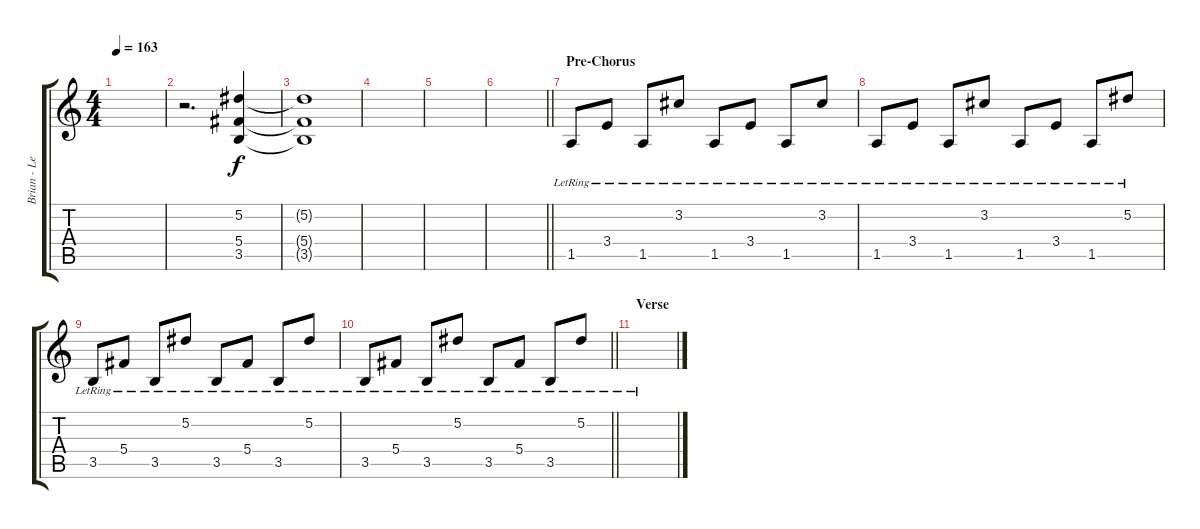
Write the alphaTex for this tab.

\track ("Brian - Lead Gtr (1/2 Step Down Drop C#)" "Brian - Le") {instrument electricguitarjazz}
\staff {score tabs}
\tuning (Eb4 Bb3 Gb3 Db3 Ab2 Db2) {hide}
\ts (4 4)
\tempo 163
\clef g2
\ks c
|
r.2{d} (5.2 5.4 3.5).4 |
(5.2{t} 5.4{t} 3.5{t}).1 |
|
|
\barLineRight lightlight
|
\section ("" "Pre-Chorus")
1.5{lr}.8 3.4{lr}.8 1.5{lr}.8 3.2{lr}.8 1.5{lr}.8 3.4{lr}.8 1.5{lr}.8 3.2{lr}.8 |
1.5{lr}.8 3.4{lr}.8 1.5{lr}.8 3.2{lr}.8 1.5{lr}.8 3.4{lr}.8 1.5{lr}.8 5.2{lr}.8 |
3.5{lr}.8 5.4{lr}.8 3.5{lr}.8 5.2{lr}.8 3.5{lr}.8 5.4{lr}.8 3.5{lr}.8 5.2{lr}.8 |
\barLineRight lightlight
3.5{lr}.8 5.4{lr}.8 3.5{lr}.8 5.2{lr}.8 3.5{lr}.8 5.4{lr}.8 3.5{lr}.8 5.2{lr}.8 |
\section ("" "Verse")
